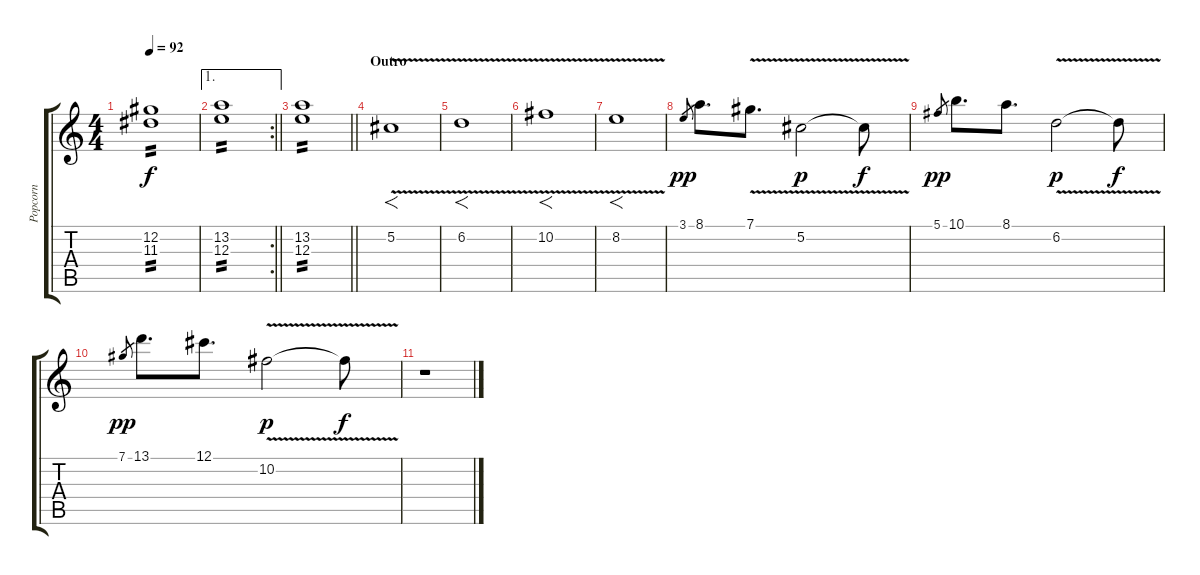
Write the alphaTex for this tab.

\track ("Popcorn" "Popcorn") {instrument overdrivenguitar}
\staff {score tabs}
\tuning (Db4 Ab3 E3 B2 Gb2 B1) {hide}
\ts (4 4)
\tempo 92
\clef g2
\ks c
(12.2 11.3).1{tp 2 dy f} |
\ae 1
\rc 2
\barLineRight lightlight
(13.2 12.3).1{tp 2} |
\barLineRight lightlight
(13.2 12.3).1{tp 2} |
\section ("" "Outro")
5.2{v}.1{f} |
6.2{v}.1{f} |
10.2{v}.1{f} |
8.2{v}.1{f} |
3.1.8{gr dy pp} 8.1.8{d} 7.1{v}.8{d} 5.2{v}.2{dy p} 5.2{t}.8{dy f} |
5.1.8{gr dy pp} 10.1.8{d} 8.1.8{d} 6.2{v}.2{dy p} 6.2{t}.8{dy f} |
7.1.8{gr dy pp} 13.1.8{d} 12.1.8{d} 10.2{v}.2{dy p} 10.2{t}.8{dy f} |
r.1
